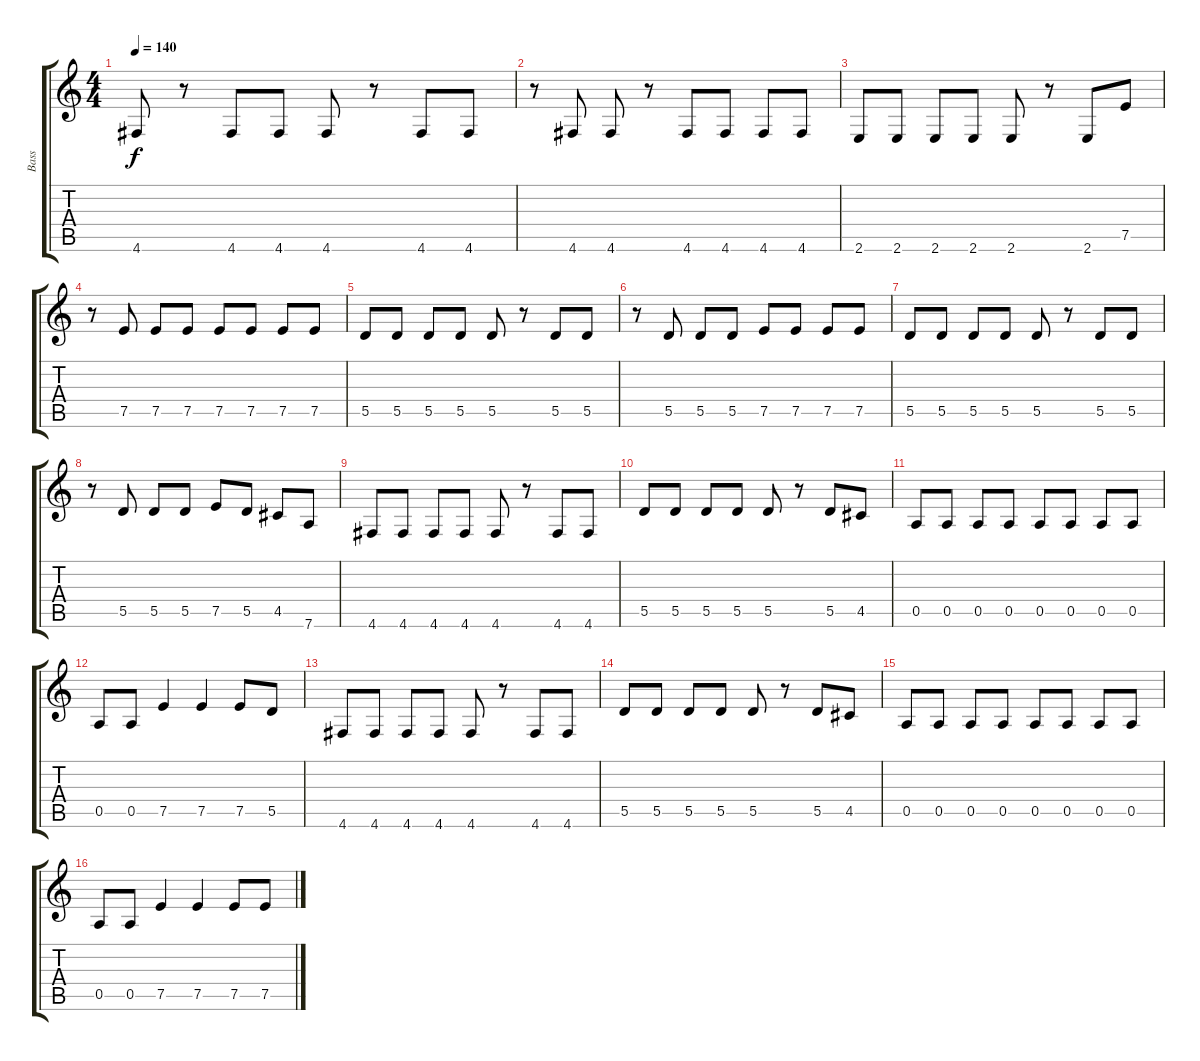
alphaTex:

\track ("Bass" "Bass") {instrument electricbassfinger}
\staff {score tabs}
\tuning (E4 B3 G3 D3 A2 D2) {hide}
\ts (4 4)
\tempo 140
\clef g2
\ks c
4.6.8{dy f} r.8 4.6.8 4.6.8 4.6.8 r.8 4.6.8 4.6.8 |
r.8 4.6.8 4.6.8 r.8 4.6.8 4.6.8 4.6.8 4.6.8 |
2.6.8 2.6.8 2.6.8 2.6.8 2.6.8 r.8 2.6.8 7.5.8 |
r.8 7.5.8 7.5.8 7.5.8 7.5.8 7.5.8 7.5.8 7.5.8 |
5.5.8 5.5.8 5.5.8 5.5.8 5.5.8 r.8 5.5.8 5.5.8 |
r.8 5.5.8 5.5.8 5.5.8 7.5.8 7.5.8 7.5.8 7.5.8 |
5.5.8 5.5.8 5.5.8 5.5.8 5.5.8 r.8 5.5.8 5.5.8 |
r.8 5.5.8 5.5.8 5.5.8 7.5.8 5.5.8 4.5.8 7.6.8 |
4.6.8 4.6.8 4.6.8 4.6.8 4.6.8 r.8 4.6.8 4.6.8 |
5.5.8 5.5.8 5.5.8 5.5.8 5.5.8 r.8 5.5.8 4.5.8 |
0.5.8 0.5.8 0.5.8 0.5.8 0.5.8 0.5.8 0.5.8 0.5.8 |
0.5.8 0.5.8 7.5.4 7.5.4 7.5.8 5.5.8 |
4.6.8 4.6.8 4.6.8 4.6.8 4.6.8 r.8 4.6.8 4.6.8 |
5.5.8 5.5.8 5.5.8 5.5.8 5.5.8 r.8 5.5.8 4.5.8 |
0.5.8 0.5.8 0.5.8 0.5.8 0.5.8 0.5.8 0.5.8 0.5.8 |
0.5.8 0.5.8 7.5.4 7.5.4 7.5.8 7.5.8
